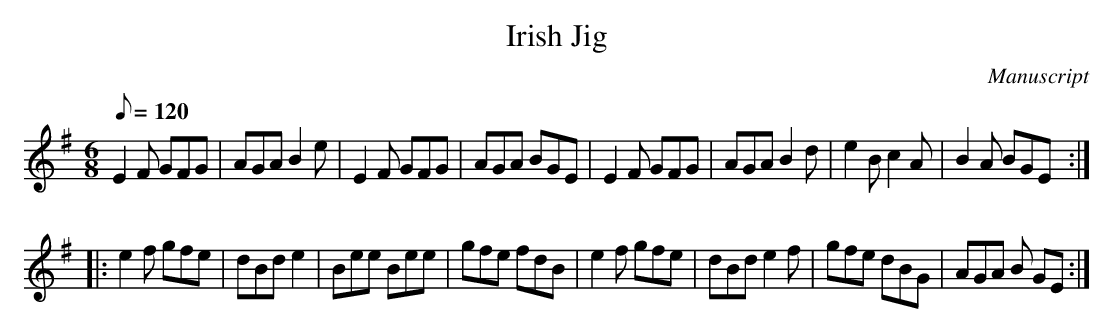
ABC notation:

X:1
T:Irish Jig
M:6/8
L:1/8
Q:120
O:Manuscript
K:G
E2 F GFG| AGA B2 e| E2 F GFG|AGA BGE| E2 F GFG|AGA B2 d|e2 B c2 A |B2 A BGE:|
|:e2 f gfe|dBd e2|Bee Bee| gfe fdB|e2 f gfe| dBd e2 f| gfe dBG| AGA B GE:|
